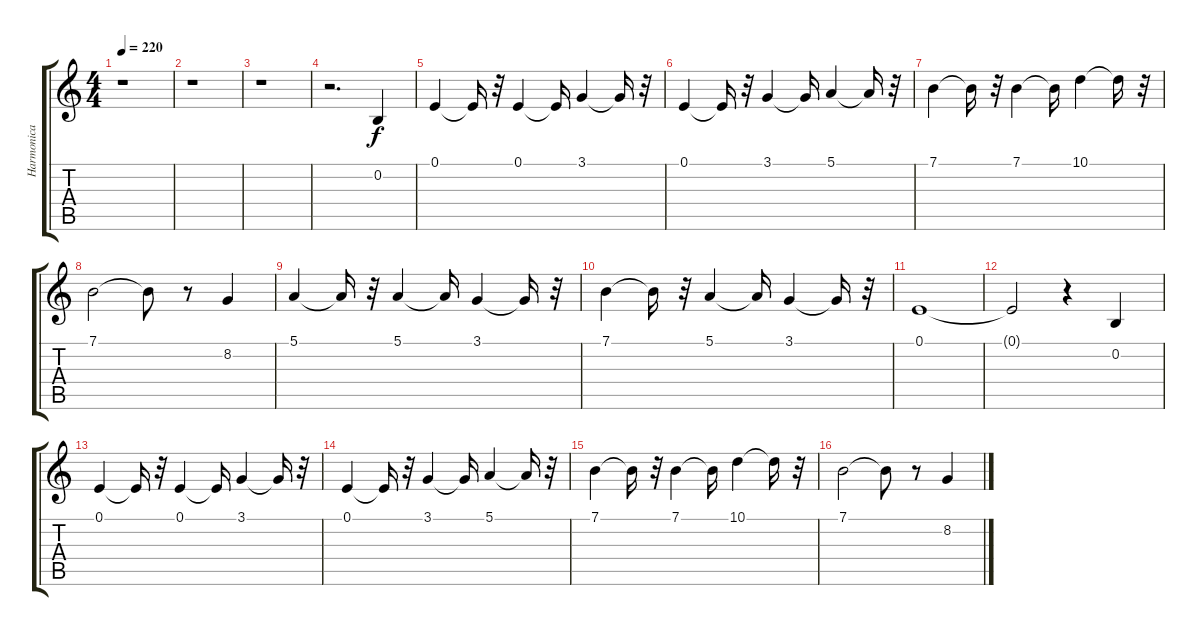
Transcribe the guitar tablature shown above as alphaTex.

\track ("Harmonica" "Harmonica") {instrument harmonica}
\staff {score tabs}
\tuning (E4 B3 G3 D3 A2 E2) {hide}
\ts (4 4)
\tempo 220
\clef g2
\ks c
r.1{dy f} |
r.1 |
r.1 |
r.2{d} 0.2.4 |
0.1.4 0.1{t}.16 r.32 0.1.4 0.1{t}.16 3.1.4 3.1{t}.16 r.32 |
0.1.4 0.1{t}.16 r.32 3.1.4 3.1{t}.16 5.1.4 5.1{t}.16 r.32 |
7.1.4 7.1{t}.16 r.32 7.1.4 7.1{t}.16 10.1.4 10.1{t}.16 r.32 |
7.1.2 7.1{t}.8 r.8 8.2.4 |
5.1.4 5.1{t}.16 r.32 5.1.4 5.1{t}.16 3.1.4 3.1{t}.16 r.32 |
7.1.4 7.1{t}.16 r.32 5.1.4 5.1{t}.16 3.1.4 3.1{t}.16 r.32 |
0.1.1 |
0.1{t}.2 r.4 0.2.4 |
0.1.4 0.1{t}.16 r.32 0.1.4 0.1{t}.16 3.1.4 3.1{t}.16 r.32 |
0.1.4 0.1{t}.16 r.32 3.1.4 3.1{t}.16 5.1.4 5.1{t}.16 r.32 |
7.1.4 7.1{t}.16 r.32 7.1.4 7.1{t}.16 10.1.4 10.1{t}.16 r.32 |
7.1.2 7.1{t}.8 r.8 8.2.4
